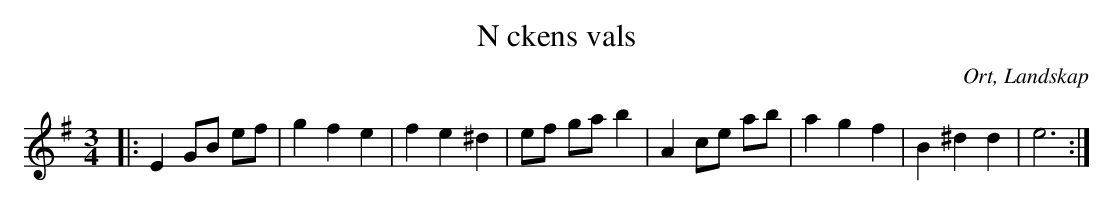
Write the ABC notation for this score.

X:1
T:N ckens vals
O:Ort, Landskap
M:3/4
L:1/8
K:Em
|: E2 GB ef | g2 f2 e2 | f2 e2 ^d2 | ef ga b2 | A2 ce ab | a2 g2 f2 | B2 ^d2 d2 | e6 :|
